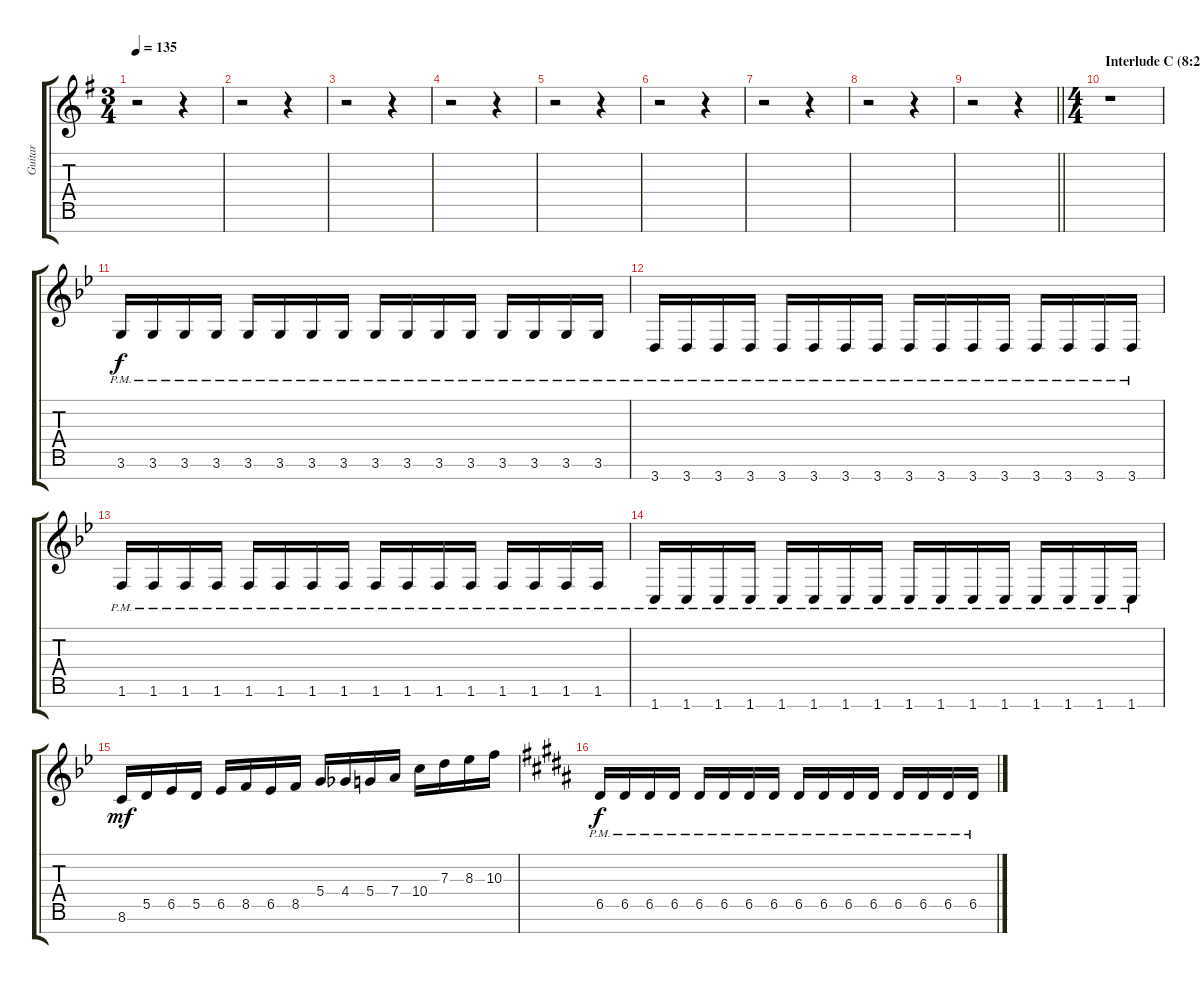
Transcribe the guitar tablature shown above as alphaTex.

\track ("Guitar" "Guitar") {instrument distortionguitar}
\staff {score tabs}
\tuning (E4 B3 G3 D3 A2 E2 B1) {hide}
\ts (3 4)
\tempo 135
\clef g2
\ks eminor
r.2{dy f} r.4 |
r.2 r.4 |
r.2 r.4 |
r.2 r.4 |
r.2 r.4 |
r.2 r.4 |
r.2 r.4 |
r.2 r.4 |
\barLineRight lightlight
r.2 r.4 |
\ts (4 4)
\section ("" "Interlude C (8:24)")
r.1 |
\ks gminor
3.6{pm}.16{volume 14} 3.6{pm}.16 3.6{pm}.16 3.6{pm}.16 3.6{pm}.16 3.6{pm}.16 3.6{pm}.16 3.6{pm}.16 3.6{pm}.16 3.6{pm}.16 3.6{pm}.16 3.6{pm}.16 3.6{pm}.16 3.6{pm}.16 3.6{pm}.16 3.6{pm}.16 |
3.7{pm}.16 3.7{pm}.16 3.7{pm}.16 3.7{pm}.16 3.7{pm}.16 3.7{pm}.16 3.7{pm}.16 3.7{pm}.16 3.7{pm}.16 3.7{pm}.16 3.7{pm}.16 3.7{pm}.16 3.7{pm}.16 3.7{pm}.16 3.7{pm}.16 3.7{pm}.16 |
1.6{pm}.16 1.6{pm}.16 1.6{pm}.16 1.6{pm}.16 1.6{pm}.16 1.6{pm}.16 1.6{pm}.16 1.6{pm}.16 1.6{pm}.16 1.6{pm}.16 1.6{pm}.16 1.6{pm}.16 1.6{pm}.16 1.6{pm}.16 1.6{pm}.16 1.6{pm}.16 |
1.7{pm}.16 1.7{pm}.16 1.7{pm}.16 1.7{pm}.16 1.7{pm}.16 1.7{pm}.16 1.7{pm}.16 1.7{pm}.16 1.7{pm}.16 1.7{pm}.16 1.7{pm}.16 1.7{pm}.16 1.7{pm}.16 1.7{pm}.16 1.7{pm}.16 1.7{pm}.16 |
8.6.16{dy mf} 5.5.16 6.5.16 5.5.16 6.5.16 8.5.16 6.5.16 8.5.16 5.4.16 4.4.16 5.4.16 7.4.16 10.4.16 7.3.16 8.3.16 10.3.16 |
\ks g#minor
6.5{pm}.16{dy f} 6.5{pm}.16 6.5{pm}.16 6.5{pm}.16 6.5{pm}.16 6.5{pm}.16 6.5{pm}.16 6.5{pm}.16 6.5{pm}.16 6.5{pm}.16 6.5{pm}.16 6.5{pm}.16 6.5{pm}.16 6.5{pm}.16 6.5{pm}.16 6.5{pm}.16
